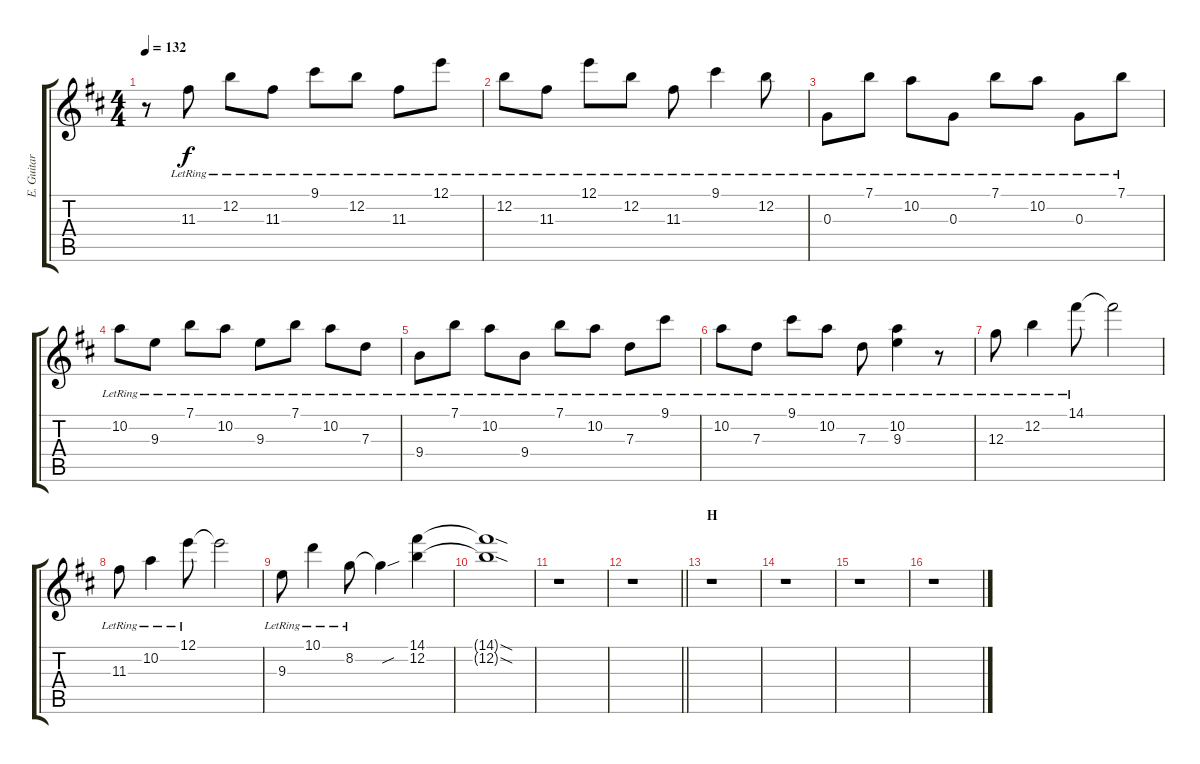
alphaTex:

\track ("E. Guitar III" "E. Guitar ") {instrument electricguitarclean}
\staff {score tabs}
\tuning (E4 B3 G3 D3 A2 E2) {hide}
\ts (4 4)
\tempo 132
\clef g2
\ks d
r.8{dy f} 11.3{lr}.8 12.2{lr}.8 11.3{lr}.8 9.1{lr}.8 12.2{lr}.8 11.3{lr}.8 12.1{lr}.8 |
12.2{lr}.8 11.3{lr}.8 12.1{lr}.8 12.2{lr}.8 11.3{lr}.8 9.1{lr}.4 12.2{lr}.8 |
0.3{lr}.8 7.1{lr}.8 10.2{lr}.8 0.3{lr}.8 7.1{lr}.8 10.2{lr}.8 0.3{lr}.8 7.1{lr}.8 |
10.2{lr}.8 9.3{lr}.8 7.1{lr}.8 10.2{lr}.8 9.3{lr}.8 7.1{lr}.8 10.2{lr}.8 7.3{lr}.8 |
9.4{lr}.8 7.1{lr}.8 10.2{lr}.8 9.4{lr}.8 7.1{lr}.8 10.2{lr}.8 7.3{lr}.8 9.1{lr}.8 |
10.2{lr}.8 7.3{lr}.8 9.1{lr}.8 10.2{lr}.8 7.3{lr}.8 (10.2{lr} 9.3{lr}).4 r.8 |
12.3{lr}.8 12.2{lr}.4 14.1{lr}.8 14.1{t}.2 |
11.3{lr}.8 10.2{lr}.4 12.1{lr}.8 12.1{t}.2 |
9.3{lr}.8 10.1{lr}.4 8.2{lr}.8 8.2{sou t}.4 (14.1 12.2).4 |
(14.1{sod t} 12.2{sod t}).1 |
r.1 |
\barLineRight lightlight
r.1 |
\section ("" "H")
r.1 |
r.1 |
r.1 |
r.1
